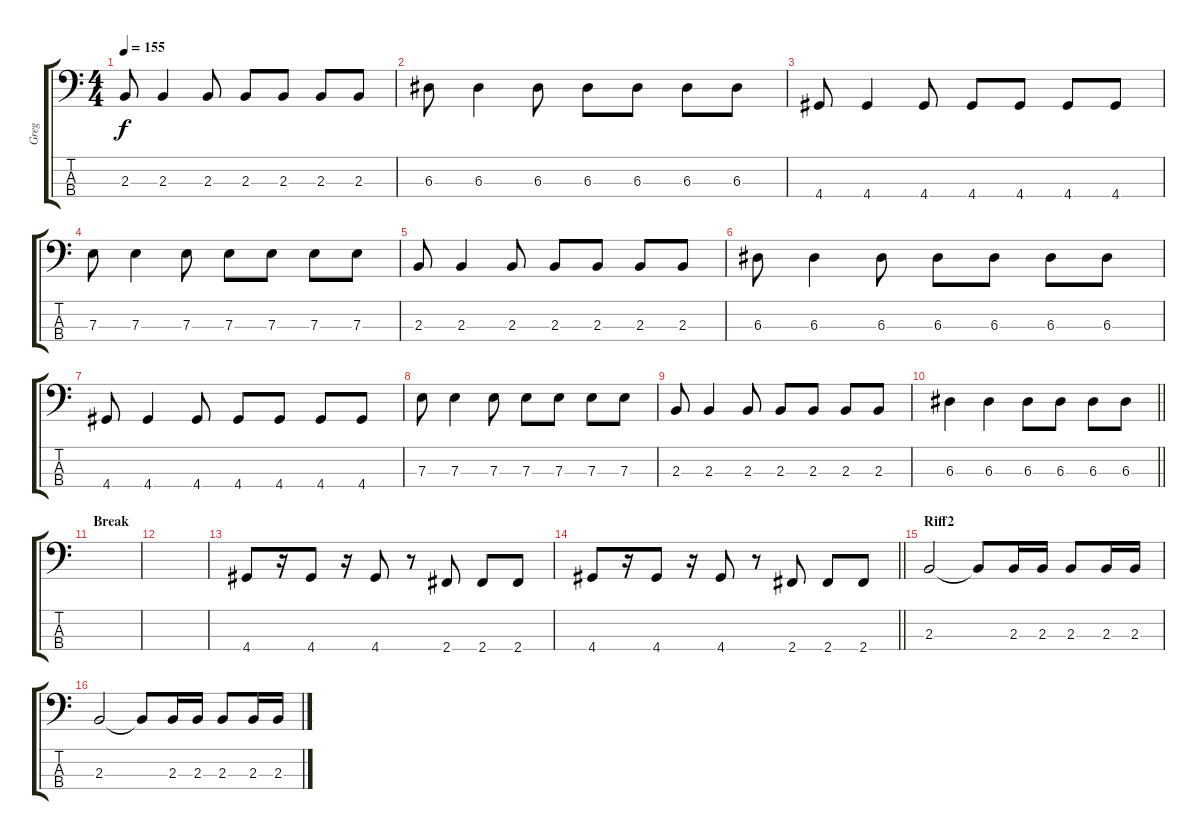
\track ("Greg" "Greg") {instrument electricbasspick}
\staff {score tabs}
\tuning (G2 D2 A1 E1) {hide}
\ts (4 4)
\tempo 155
\clef f4
\ks c
2.3.8{dy f} 2.3.4 2.3.8 2.3.8 2.3.8 2.3.8 2.3.8 |
6.3.8 6.3.4 6.3.8 6.3.8 6.3.8 6.3.8 6.3.8 |
4.4.8 4.4.4 4.4.8 4.4.8 4.4.8 4.4.8 4.4.8 |
7.3.8 7.3.4 7.3.8 7.3.8 7.3.8 7.3.8 7.3.8 |
2.3.8 2.3.4 2.3.8 2.3.8 2.3.8 2.3.8 2.3.8 |
6.3.8 6.3.4 6.3.8 6.3.8 6.3.8 6.3.8 6.3.8 |
4.4.8 4.4.4 4.4.8 4.4.8 4.4.8 4.4.8 4.4.8 |
7.3.8 7.3.4 7.3.8 7.3.8 7.3.8 7.3.8 7.3.8 |
2.3.8 2.3.4 2.3.8 2.3.8 2.3.8 2.3.8 2.3.8 |
\barLineRight lightlight
6.3.4 6.3.4 6.3.8 6.3.8 6.3.8 6.3.8 |
\section ("" "Break")
|
|
4.4.8 r.16 4.4.8 r.16 4.4.8 r.8 2.4.8 2.4.8 2.4.8 |
\barLineRight lightlight
4.4.8 r.16 4.4.8 r.16 4.4.8 r.8 2.4.8 2.4.8 2.4.8 |
\section ("" "Riff2")
2.3.2 2.3{t}.8 2.3.16 2.3.16 2.3.8 2.3.16 2.3.16 |
2.3.2 2.3{t}.8 2.3.16 2.3.16 2.3.8 2.3.16 2.3.16
